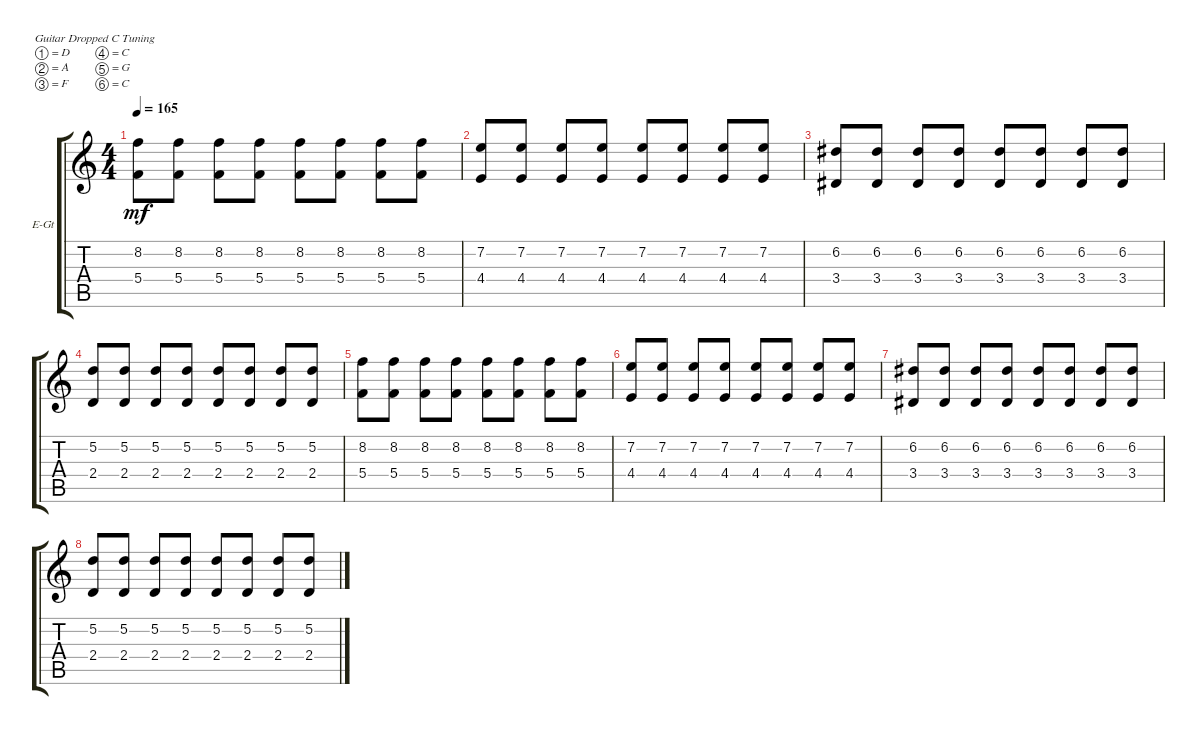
\defaultSystemsLayout 4
\bracketExtendMode groupsimilarinstruments
\firstSystemTrackNameOrientation horizontal
\otherSystemsTrackNameOrientation horizontal
\track ("Harmonics Left" "E-Gt") {instrument electricguitarclean}
\staff {score tabs}
\tuning (D4 A3 F3 C3 G2 C2)
\ts (4 4)
\tempo 165
\clef g2
\scale
0.333333
\ks c
(5.4 8.2).8{dy mf} (5.4 8.2).8 (5.4 8.2).8 (5.4 8.2).8 (5.4 8.2).8 (5.4 8.2).8 (5.4 8.2).8 (5.4 8.2).8 |
\scale
0.333333 (4.4 7.2).8 (4.4 7.2).8 (4.4 7.2).8 (4.4 7.2).8 (4.4 7.2).8 (4.4 7.2).8 (4.4 7.2).8 (4.4 7.2).8 |
\scale
0.333333 (3.4 6.2).8 (3.4 6.2).8 (3.4 6.2).8 (3.4 6.2).8 (3.4 6.2).8 (3.4 6.2).8 (3.4 6.2).8 (3.4 6.2).8 |
\scale
0.333333 (2.4 5.2).8 (2.4 5.2).8 (2.4 5.2).8 (2.4 5.2).8 (2.4 5.2).8 (2.4 5.2).8 (2.4 5.2).8 (2.4 5.2).8 |
\scale
0.333333 (5.4 8.2).8 (5.4 8.2).8 (5.4 8.2).8 (5.4 8.2).8 (5.4 8.2).8 (5.4 8.2).8 (5.4 8.2).8 (5.4 8.2).8 |
\scale
0.333333 (4.4 7.2).8 (4.4 7.2).8 (4.4 7.2).8 (4.4 7.2).8 (4.4 7.2).8 (4.4 7.2).8 (4.4 7.2).8 (4.4 7.2).8 |
\scale
0.333333 (3.4 6.2).8 (3.4 6.2).8 (3.4 6.2).8 (3.4 6.2).8 (3.4 6.2).8 (3.4 6.2).8 (3.4 6.2).8 (3.4 6.2).8 |
\scale
0.333333 (2.4 5.2).8 (2.4 5.2).8 (2.4 5.2).8 (2.4 5.2).8 (2.4 5.2).8 (2.4 5.2).8 (2.4 5.2).8 (2.4 5.2).8 |
\scale
0.333333 |
\scale
0.333333 |
\scale
0.333333 |
\scale
0.333333 |
\scale
0.333333 |
\scale
0.333333 |
\scale
0.333333 |
\scale
0.333333
